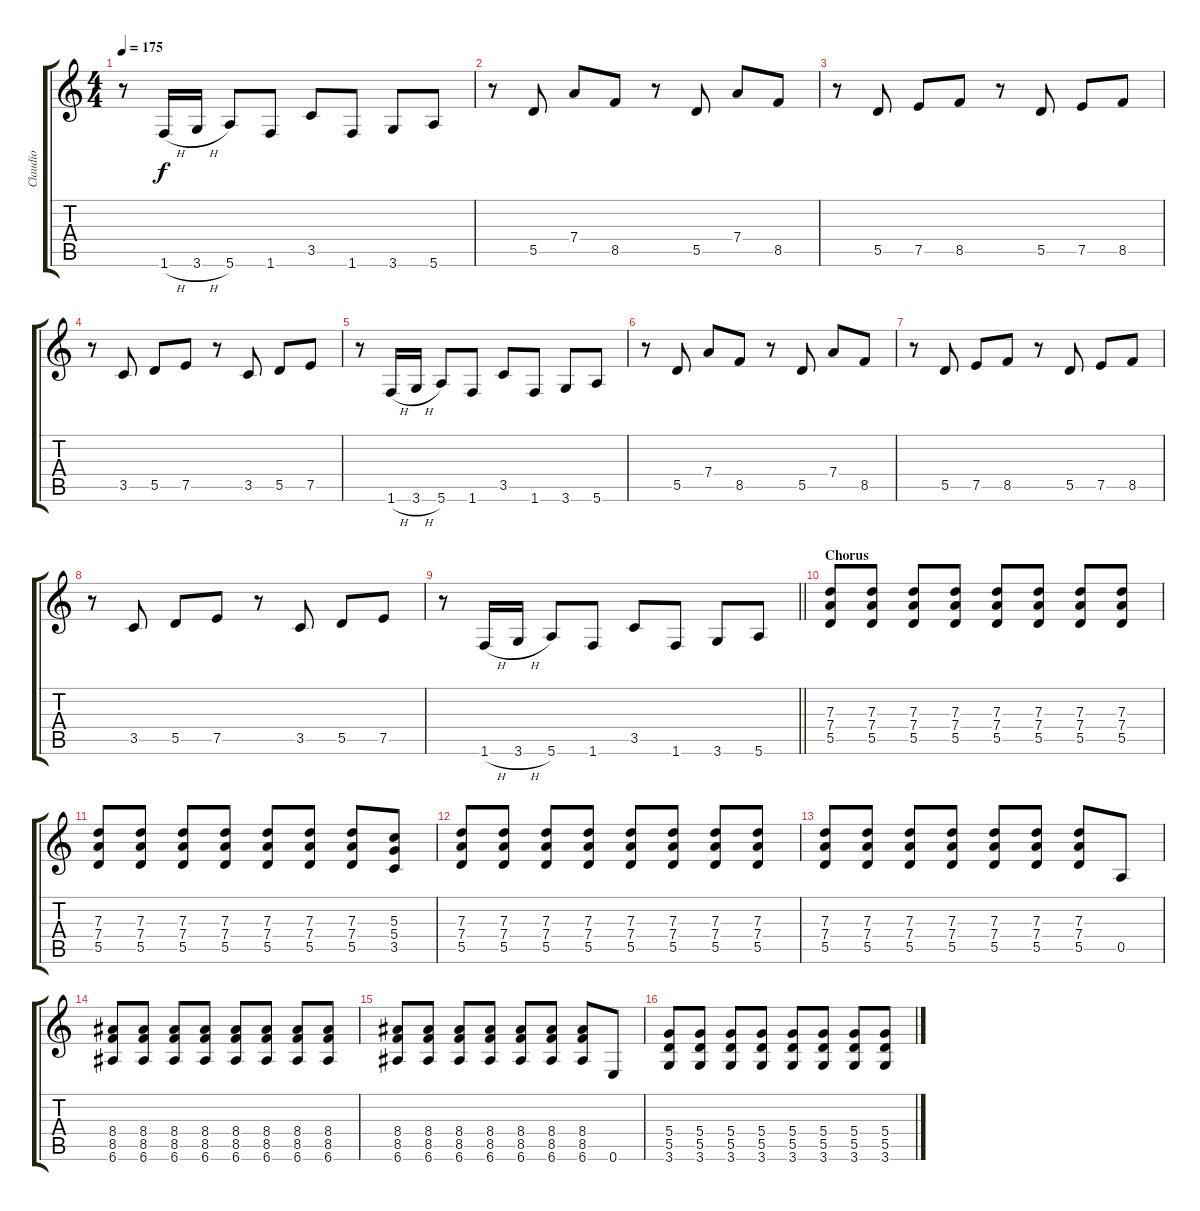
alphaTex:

\track ("Claudio" "Claudio") {instrument overdrivenguitar}
\staff {score tabs}
\tuning (E4 B3 G3 D3 A2 E2) {hide}
\ts (4 4)
\tempo 175
\clef g2
\ks c
r.8{dy f} 1.6{h}.16 3.6{h}.16 5.6.8 1.6.8 3.5.8 1.6.8 3.6.8 5.6.8 |
r.8 5.5.8 7.4.8 8.5.8 r.8 5.5.8 7.4.8 8.5.8 |
r.8 5.5.8 7.5.8 8.5.8 r.8 5.5.8 7.5.8 8.5.8 |
r.8 3.5.8 5.5.8 7.5.8 r.8 3.5.8 5.5.8 7.5.8 |
r.8 1.6{h}.16 3.6{h}.16 5.6.8 1.6.8 3.5.8 1.6.8 3.6.8 5.6.8 |
r.8 5.5.8 7.4.8 8.5.8 r.8 5.5.8 7.4.8 8.5.8 |
r.8 5.5.8 7.5.8 8.5.8 r.8 5.5.8 7.5.8 8.5.8 |
r.8 3.5.8 5.5.8 7.5.8 r.8 3.5.8 5.5.8 7.5.8 |
\barLineRight lightlight
r.8 1.6{h}.16 3.6{h}.16 5.6.8 1.6.8 3.5.8 1.6.8 3.6.8 5.6.8 |
\section ("" "Chorus")
(7.3 7.4 5.5).8 (7.3 7.4 5.5).8 (7.3 7.4 5.5).8 (7.3 7.4 5.5).8 (7.3 7.4 5.5).8 (7.3 7.4 5.5).8 (7.3 7.4 5.5).8 (7.3 7.4 5.5).8 |
(7.3 7.4 5.5).8 (7.3 7.4 5.5).8 (7.3 7.4 5.5).8 (7.3 7.4 5.5).8 (7.3 7.4 5.5).8 (7.3 7.4 5.5).8 (7.3 7.4 5.5).8 (5.3 5.4 3.5).8 |
(7.3 7.4 5.5).8 (7.3 7.4 5.5).8 (7.3 7.4 5.5).8 (7.3 7.4 5.5).8 (7.3 7.4 5.5).8 (7.3 7.4 5.5).8 (7.3 7.4 5.5).8 (7.3 7.4 5.5).8 |
(7.3 7.4 5.5).8 (7.3 7.4 5.5).8 (7.3 7.4 5.5).8 (7.3 7.4 5.5).8 (7.3 7.4 5.5).8 (7.3 7.4 5.5).8 (7.3 7.4 5.5).8 0.5.8 |
(8.4 8.5 6.6).8 (8.4 8.5 6.6).8 (8.4 8.5 6.6).8 (8.4 8.5 6.6).8 (8.4 8.5 6.6).8 (8.4 8.5 6.6).8 (8.4 8.5 6.6).8 (8.4 8.5 6.6).8 |
(8.4 8.5 6.6).8 (8.4 8.5 6.6).8 (8.4 8.5 6.6).8 (8.4 8.5 6.6).8 (8.4 8.5 6.6).8 (8.4 8.5 6.6).8 (8.4 8.5 6.6).8 0.6.8 |
(5.4 5.5 3.6).8 (5.4 5.5 3.6).8 (5.4 5.5 3.6).8 (5.4 5.5 3.6).8 (5.4 5.5 3.6).8 (5.4 5.5 3.6).8 (5.4 5.5 3.6).8 (5.4 5.5 3.6).8
